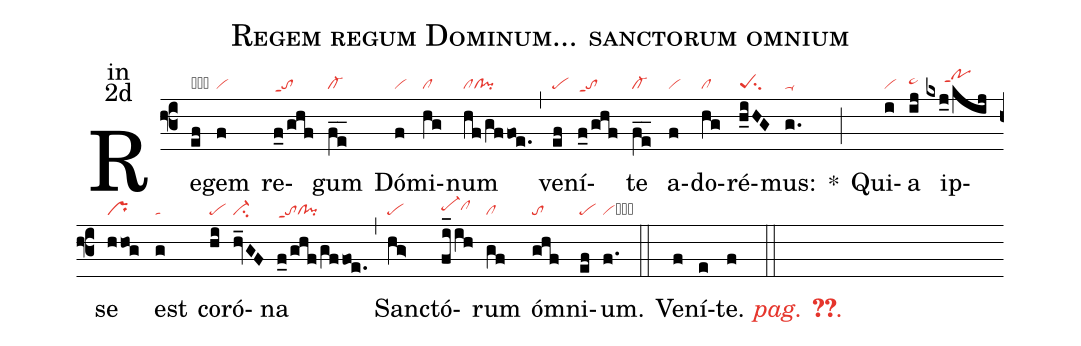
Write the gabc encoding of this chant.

name:Regem regum Dominum... sanctorum omnium;
office-part:in;
mode:2d;
nabc-lines:1;
%%
(f3) Re(ef|obpe)gem(f|vi) re(f_0/ghf|toppt1)gum(fe__|cl-) Dó(f|vi)mi(hg|cl)num(hf/gffoe.|clcl!pi) (,) ve(ef|pe)ní(f_0/ghf|toppt1)te(fe__|cl-) a(f|vi)do(hg|cl)ré(h_iHG|peSsu2)mus:(g.|ta-) <sp>*</sp>(;) Qui(i|vi)a(ij|pe~hh) ip(kxj_0/kij|/////pohjppt1)se(hhog|pr) est(g|ta) co(hi|pe)ró(hv_GF|ci-)na(f_0/ghf/gffoe.|toppt1cl!pi) (,) San(hg>|pe)ctó(fi_/ih|pe-hhclhh)rum(gf|cl) óm(ghf|to)ni(ef|pe)um.(f.|vicb) (::) <nlba>Ve(f)ní(e)t{e}. <c><i>pag. <v>\pageref{M-ORIP2d}</v>.</i></c></nlba>(f ::)
